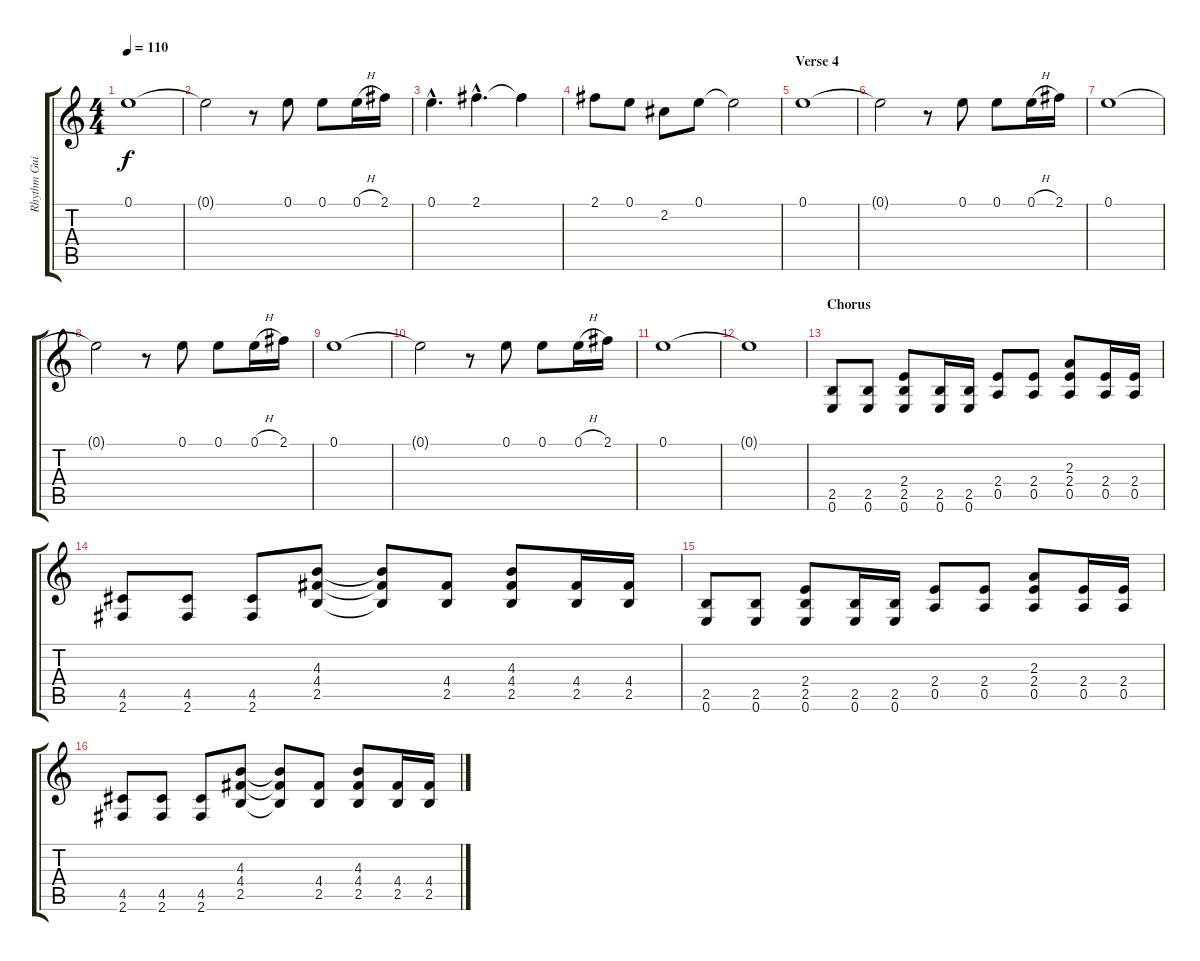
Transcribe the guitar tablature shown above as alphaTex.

\track ("Rhythm Guitar" "Rhythm Gui") {instrument distortionguitar}
\staff {score tabs}
\tuning (E4 B3 G3 D3 A2 E2) {hide}
\ts (4 4)
\tempo 110
\clef g2
\ks c
0.1.1{dy f} |
0.1{t}.2 r.8 0.1.8 0.1.8 0.1{h}.16 2.1.16 |
0.1{hac}.4{d} 2.1{hac}.4{d} 2.1{t}.4 |
2.1.8 0.1.8 2.2.8 0.1.8 0.1{t}.2 |
\section ("" "Verse 4")
0.1.1 |
0.1{t}.2 r.8 0.1.8 0.1.8 0.1{h}.16 2.1.16 |
0.1.1 |
0.1{t}.2 r.8 0.1.8 0.1.8 0.1{h}.16 2.1.16 |
0.1.1 |
0.1{t}.2 r.8 0.1.8 0.1.8 0.1{h}.16 2.1.16 |
0.1.1 |
0.1{t}.1 |
\section ("" "Chorus")
(2.5 0.6).8 (2.5 0.6).8 (2.4 2.5 0.6).8 (2.5 0.6).16 (2.5 0.6).16 (2.4 0.5).8 (2.4 0.5).8 (2.3 2.4 0.5).8 (2.4 0.5).16 (2.4 0.5).16 |
(4.5 2.6).8 (4.5 2.6).8 (4.5 2.6).8 (4.3 4.4 2.5).8 (4.3{t} 4.4{t} 2.5{t}).8 (4.4 2.5).8 (4.3 4.4 2.5).8 (4.4 2.5).16 (4.4 2.5).16 |
(2.5 0.6).8 (2.5 0.6).8 (2.4 2.5 0.6).8 (2.5 0.6).16 (2.5 0.6).16 (2.4 0.5).8 (2.4 0.5).8 (2.3 2.4 0.5).8 (2.4 0.5).16 (2.4 0.5).16 |
(4.5 2.6).8 (4.5 2.6).8 (4.5 2.6).8 (4.3 4.4 2.5).8 (4.3{t} 4.4{t} 2.5{t}).8 (4.4 2.5).8 (4.3 4.4 2.5).8 (4.4 2.5).16 (4.4 2.5).16
